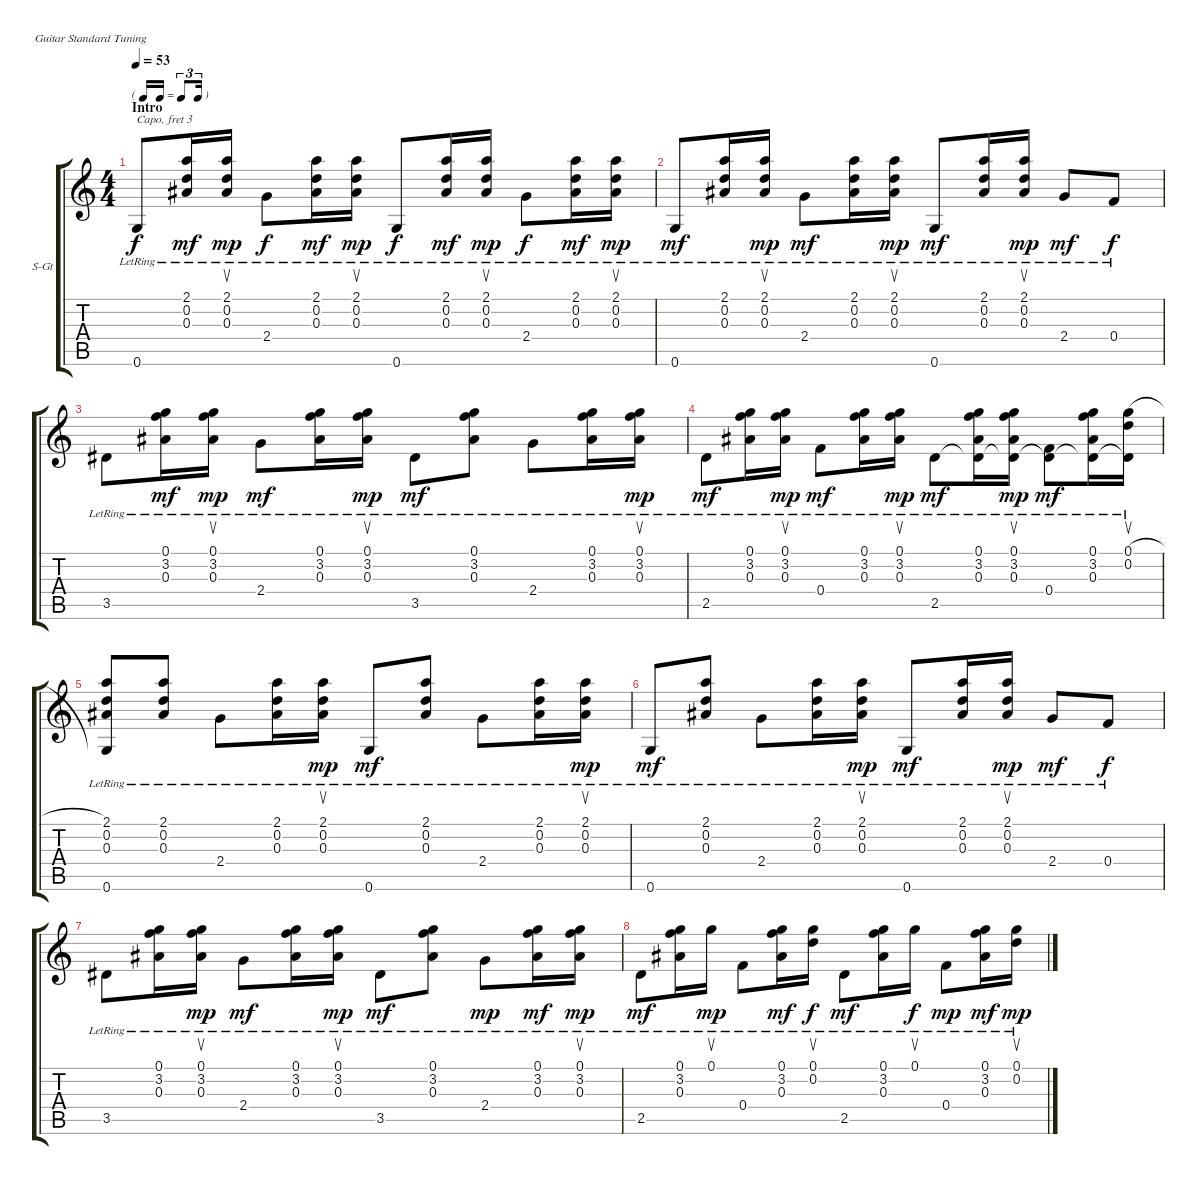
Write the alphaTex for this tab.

\defaultSystemsLayout 4
\bracketExtendMode groupsimilarinstruments
\firstSystemTrackNameOrientation horizontal
\otherSystemsTrackNameOrientation horizontal
\track ("Steel Guitar" "S-Gt") {instrument acousticguitarsteel}
\staff {score tabs}
\capo 3
\tuning (E4 B3 G3 D3 A2 E2)
\ts (4 4)
\tf triplet16th
\section ("" "Intro")
\tempo 53
\clef g2
\ks c
0.6{lr}.8{dy f instrument acousticguitarsteel} (0.3{lr} 2.1{lr} 0.2{lr}).16{dy mf} (0.3{lr} 2.1{lr} 0.2{lr}).16{su dy mp} 2.4{lr}.8{dy f} (0.3{lr} 2.1{lr} 0.2{lr}).16{dy mf} (0.3{lr} 2.1{lr} 0.2{lr}).16{su dy mp} 0.6{lr}.8{dy f} (0.3{lr} 2.1{lr} 0.2{lr}).16{dy mf} (0.3{lr} 2.1{lr} 0.2{lr}).16{su dy mp} 2.4{lr}.8{dy f} (0.3{lr} 2.1{lr} 0.2{lr}).16{dy mf} (0.3{lr} 2.1{lr} 0.2{lr}).16{su dy mp} |
0.6{lr}.8{dy mf} (0.3{lr} 2.1{lr} 0.2{lr}).16 (0.3{lr} 2.1{lr} 0.2{lr}).16{su dy mp} 2.4{lr}.8{dy mf} (0.3{lr} 2.1{lr} 0.2{lr}).16 (0.3{lr} 2.1{lr} 0.2{lr}).16{su dy mp} 0.6{lr}.8{dy mf} (0.3{lr} 2.1{lr} 0.2{lr}).16 (0.3{lr} 2.1{lr} 0.2{lr}).16{su dy mp} 2.4{lr}.8{dy mf} 0.4{lr}.8{dy f} |
3.5{lr}.8 (0.3{lr} 3.2{lr} 0.1{lr}).16{dy mf} (0.1{lr} 3.2{lr} 0.3{lr}).16{su dy mp} 2.4{lr}.8{dy mf} (0.3{lr} 3.2{lr} 0.1{lr}).16 (0.1{lr} 3.2{lr} 0.3{lr}).16{su dy mp} 3.5{lr}.8{dy mf} (0.3{lr} 3.2{lr} 0.1{lr}).8 2.4{lr}.8 (0.3{lr} 3.2{lr} 0.1{lr}).16 (0.1{lr} 3.2{lr} 0.3{lr}).16{su dy mp} |
2.5{lr}.8{dy mf} (0.3{lr} 3.2{lr} 0.1{lr}).16 (0.1{lr} 3.2{lr} 0.3{lr}).16{su dy mp} 0.4{lr}.8{dy mf} (0.3{lr} 3.2{lr} 0.1{lr}).16 (0.1{lr} 3.2{lr} 0.3{lr}).16{su dy mp} 2.5{lr}.8{dy mf} (0.3{lr} 3.2{lr} 0.1{lr} 2.5{lr t}).16 (0.1{lr} 3.2{lr} 0.3{lr} 2.5{lr t}).16{su dy mp} (0.4{lr} 2.5{lr t}).8{dy mf} (0.3{lr} 3.2{lr} 0.1{lr} 2.5{lr t}).16 (0.1{h lr} 0.2{lr} 2.5{lr t}).16{su} |
(0.6{lr} 0.2 2.1 0.3).8 (0.3{lr} 2.1{lr} 0.2{lr}).8 2.4{lr}.8 (0.3{lr} 2.1{lr} 0.2{lr}).16 (0.3{lr} 2.1{lr} 0.2{lr}).16{su dy mp} 0.6{lr}.8{dy mf} (0.3{lr} 2.1{lr} 0.2{lr}).8 2.4{lr}.8 (0.3{lr} 2.1{lr} 0.2{lr}).16 (0.3{lr} 2.1{lr} 0.2{lr}).16{su dy mp} |
0.6{lr}.8{dy mf} (0.3{lr} 2.1{lr} 0.2{lr}).8 2.4{lr}.8 (0.3{lr} 2.1{lr} 0.2{lr}).16 (0.3{lr} 2.1{lr} 0.2{lr}).16{su dy mp} 0.6{lr}.8{dy mf} (0.3{lr} 2.1{lr} 0.2{lr}).16 (0.3{lr} 2.1{lr} 0.2{lr}).16{su dy mp} 2.4{lr}.8{dy mf} 0.4{lr}.8{dy f} |
3.5{lr}.8 (0.3{lr} 3.2{lr} 0.1{lr}).16 (0.1{lr} 3.2{lr} 0.3{lr}).16{su dy mp} 2.4{lr}.8{dy mf} (0.3{lr} 3.2{lr} 0.1{lr}).16 (0.1{lr} 3.2{lr} 0.3{lr}).16{su dy mp} 3.5{lr}.8{dy mf} (0.3{lr} 3.2{lr} 0.1{lr}).8 2.4{lr}.8{dy mp} (0.3{lr} 3.2{lr} 0.1{lr}).16{dy mf} (0.1{lr} 3.2{lr} 0.3{lr}).16{su dy mp} |
2.5{lr}.8{dy mf} (0.3{lr} 3.2{lr} 0.1{lr}).16 0.1{lr}.16{su dy mp} 0.4{lr}.8 (0.3{lr} 3.2{lr} 0.1{lr}).16{dy mf} (0.1{lr} 0.2).16{su dy f} 2.5{lr}.8{dy mf} (0.3{lr} 3.2{lr} 0.1{lr}).16 0.1{lr}.16{su dy f} 0.4{lr}.8{dy mp} (0.3{lr} 3.2{lr} 0.1{lr}).16{dy mf} (0.1{lr} 0.2{lr}).16{su dy mp}
